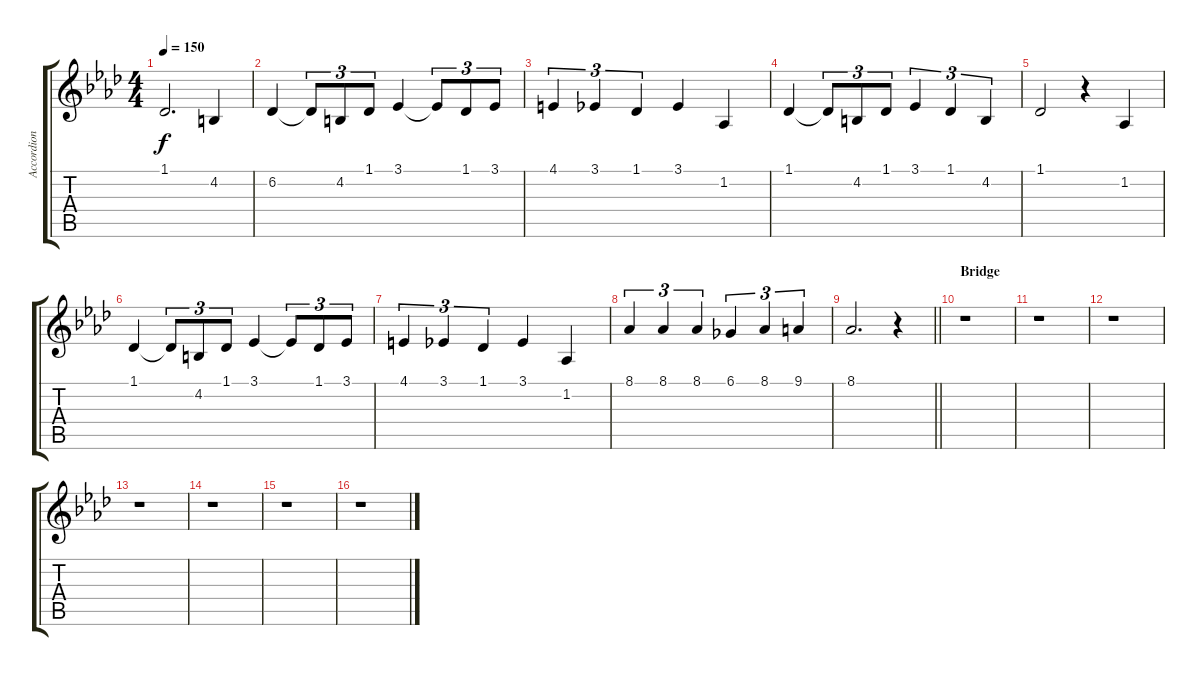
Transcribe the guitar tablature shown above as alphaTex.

\track ("Accordion" "Accordion") {instrument accordion}
\staff {score tabs}
\tuning (C4 G3 Eb3 Bb2 F2 C2) {hide}
\ts (4 4)
\tempo 150
\clef g2
\ks fminor
1.1.2{d dy f} 4.2.4 |
6.2.4 6.2{t}.8{tu (3 2)} 4.2.8{tu (3 2)} 1.1.8{tu (3 2)} 3.1.4 3.1{t}.8{tu (3 2)} 1.1.8{tu (3 2)} 3.1.8{tu (3 2)} |
4.1.4{tu (3 2)} 3.1.4{tu (3 2)} 1.1.4{tu (3 2)} 3.1.4 1.2.4 |
1.1.4 1.1{t}.8{tu (3 2)} 4.2.8{tu (3 2)} 1.1.8{tu (3 2)} 3.1.4{tu (3 2)} 1.1.4{tu (3 2)} 4.2.4{tu (3 2)} |
1.1.2 r.4 1.2.4 |
1.1.4 1.1{t}.8{tu (3 2)} 4.2.8{tu (3 2)} 1.1.8{tu (3 2)} 3.1.4 3.1{t}.8{tu (3 2)} 1.1.8{tu (3 2)} 3.1.8{tu (3 2)} |
4.1.4{tu (3 2)} 3.1.4{tu (3 2)} 1.1.4{tu (3 2)} 3.1.4 1.2.4 |
8.1.4{tu (3 2)} 8.1.4{tu (3 2)} 8.1.4{tu (3 2)} 6.1.4{tu (3 2)} 8.1.4{tu (3 2)} 9.1.4{tu (3 2)} |
\barLineRight lightlight
8.1.2{d} r.4 |
\section ("" "Bridge")
r.1 |
r.1 |
r.1 |
r.1 |
r.1 |
r.1 |
r.1
